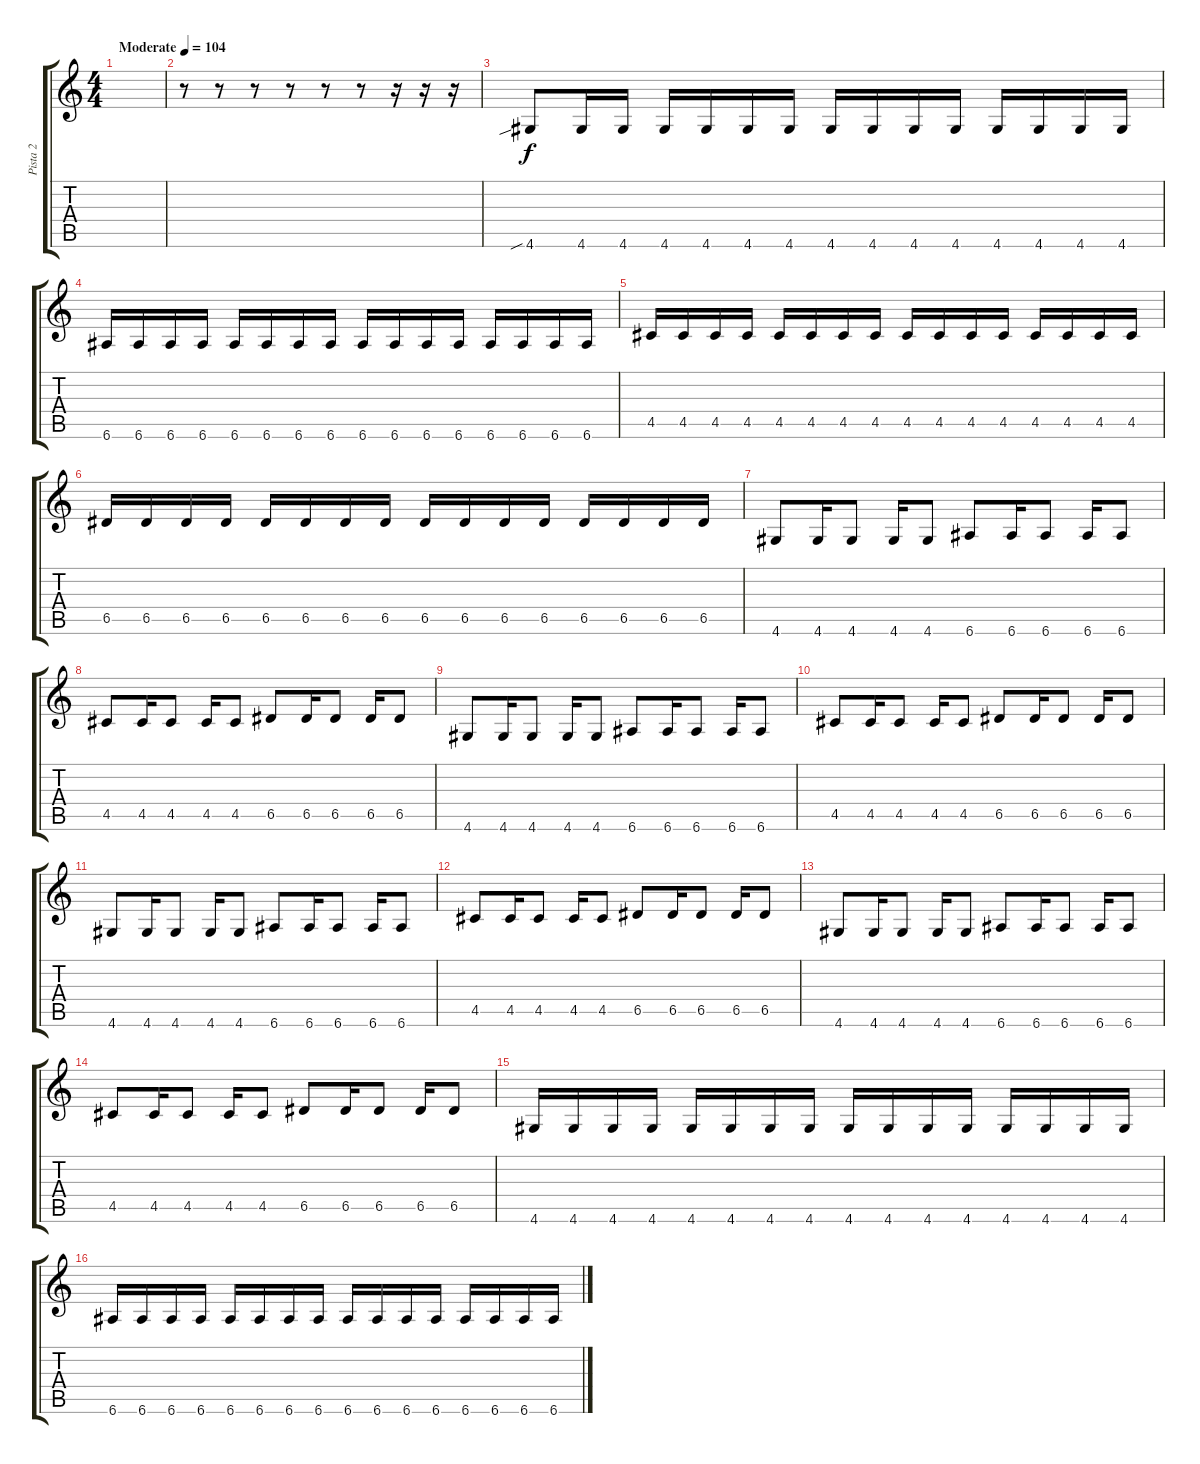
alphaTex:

\track ("Pista 2" "Pista 2") {instrument electricbasspick}
\staff {score tabs}
\tuning (E4 B3 G3 D3 A2 E2) {hide}
\ts (4 4)
\tempo (104 "Moderate")
\clef g2
\ks c
|
r.8 r.8 r.8 r.8 r.8 r.8 r.16 r.16 r.16 |
4.6{sib}.8 4.6.16 4.6.16 4.6.16 4.6.16 4.6.16 4.6.16 4.6.16 4.6.16 4.6.16 4.6.16 4.6.16 4.6.16 4.6.16 4.6.16 |
6.6.16 6.6.16 6.6.16 6.6.16 6.6.16 6.6.16 6.6.16 6.6.16 6.6.16 6.6.16 6.6.16 6.6.16 6.6.16 6.6.16 6.6.16 6.6.16 |
4.5.16 4.5.16 4.5.16 4.5.16 4.5.16 4.5.16 4.5.16 4.5.16 4.5.16 4.5.16 4.5.16 4.5.16 4.5.16 4.5.16 4.5.16 4.5.16 |
6.5.16 6.5.16 6.5.16 6.5.16 6.5.16 6.5.16 6.5.16 6.5.16 6.5.16 6.5.16 6.5.16 6.5.16 6.5.16 6.5.16 6.5.16 6.5.16 |
4.6.8 4.6.16 4.6.8 4.6.16 4.6.8 6.6.8 6.6.16 6.6.8 6.6.16 6.6.8 |
4.5.8 4.5.16 4.5.8 4.5.16 4.5.8 6.5.8 6.5.16 6.5.8 6.5.16 6.5.8 |
4.6.8 4.6.16 4.6.8 4.6.16 4.6.8 6.6.8 6.6.16 6.6.8 6.6.16 6.6.8 |
4.5.8 4.5.16 4.5.8 4.5.16 4.5.8 6.5.8 6.5.16 6.5.8 6.5.16 6.5.8 |
4.6.8 4.6.16 4.6.8 4.6.16 4.6.8 6.6.8 6.6.16 6.6.8 6.6.16 6.6.8 |
4.5.8 4.5.16 4.5.8 4.5.16 4.5.8 6.5.8 6.5.16 6.5.8 6.5.16 6.5.8 |
4.6.8 4.6.16 4.6.8 4.6.16 4.6.8 6.6.8 6.6.16 6.6.8 6.6.16 6.6.8 |
4.5.8 4.5.16 4.5.8 4.5.16 4.5.8 6.5.8 6.5.16 6.5.8 6.5.16 6.5.8 |
4.6.16 4.6.16 4.6.16 4.6.16 4.6.16 4.6.16 4.6.16 4.6.16 4.6.16 4.6.16 4.6.16 4.6.16 4.6.16 4.6.16 4.6.16 4.6.16 |
6.6.16 6.6.16 6.6.16 6.6.16 6.6.16 6.6.16 6.6.16 6.6.16 6.6.16 6.6.16 6.6.16 6.6.16 6.6.16 6.6.16 6.6.16 6.6.16
